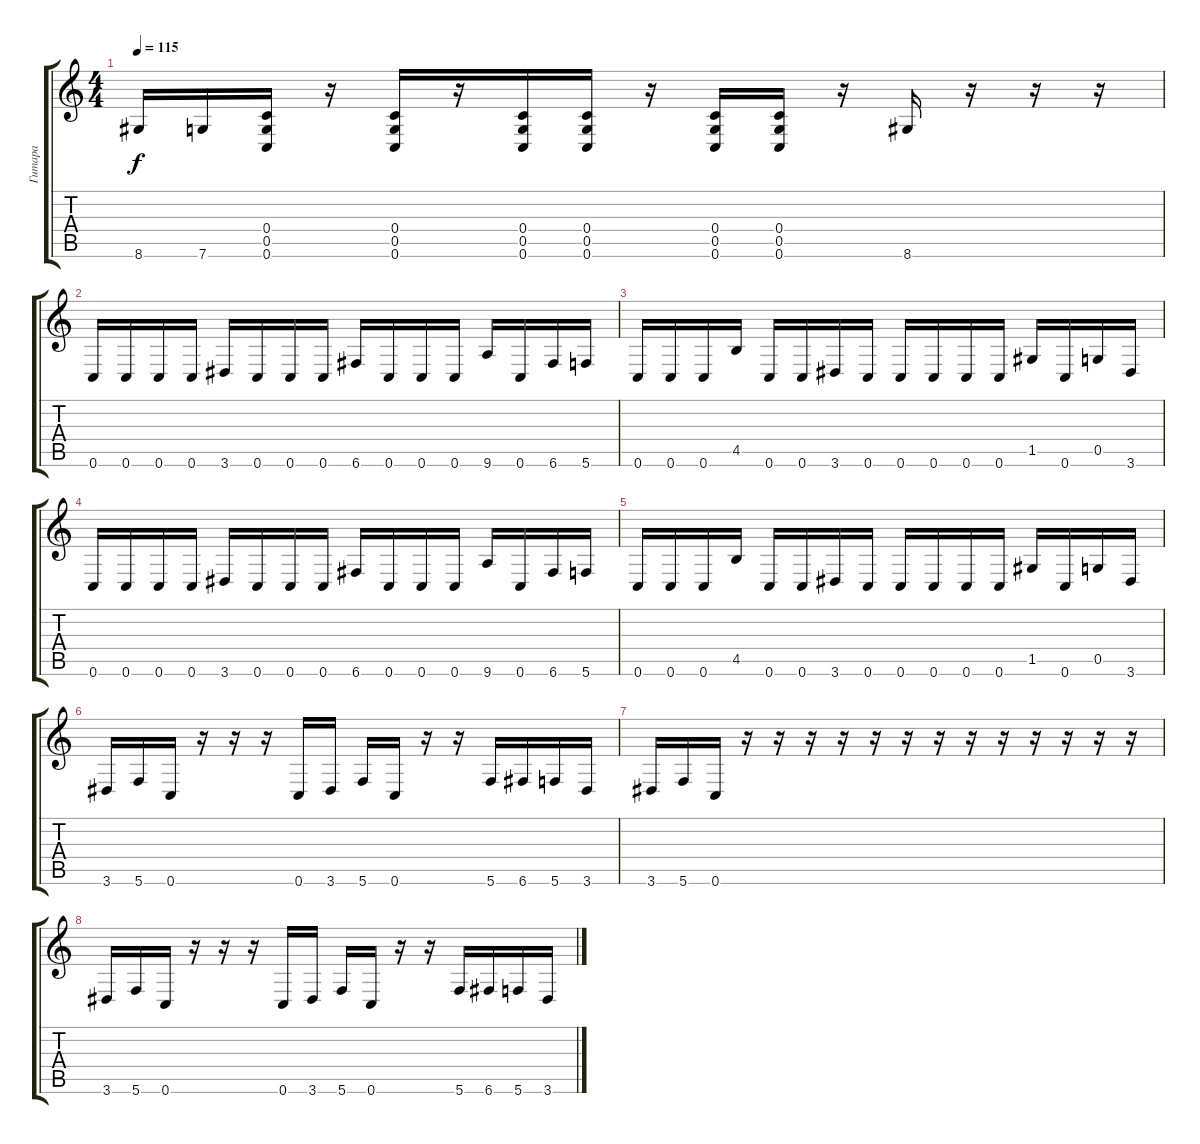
\track ("Гитара" "Гитара") {instrument distortionguitar}
\staff {score tabs}
\tuning (D4 A3 F3 C3 G2 C2) {hide}
\ts (4 4)
\tempo 115
\clef g2
\ks c
8.6.16{dy f} 7.6.16 (0.4 0.5 0.6).16 r.16 (0.4 0.5 0.6).16 r.16 (0.4 0.5 0.6).16 (0.4 0.5 0.6).16 r.16 (0.4 0.5 0.6).16 (0.4 0.5 0.6).16 r.16 8.6.16 r.16 r.16 r.16 |
0.6.16 0.6.16 0.6.16 0.6.16 3.6.16 0.6.16 0.6.16 0.6.16 6.6.16 0.6.16 0.6.16 0.6.16 9.6.16 0.6.16 6.6.16 5.6.16 |
0.6.16 0.6.16 0.6.16 4.5.16 0.6.16 0.6.16 3.6.16 0.6.16 0.6.16 0.6.16 0.6.16 0.6.16 1.5.16 0.6.16 0.5.16 3.6.16 |
0.6.16 0.6.16 0.6.16 0.6.16 3.6.16 0.6.16 0.6.16 0.6.16 6.6.16 0.6.16 0.6.16 0.6.16 9.6.16 0.6.16 6.6.16 5.6.16 |
0.6.16 0.6.16 0.6.16 4.5.16 0.6.16 0.6.16 3.6.16 0.6.16 0.6.16 0.6.16 0.6.16 0.6.16 1.5.16 0.6.16 0.5.16 3.6.16 |
3.6.16 5.6.16 0.6.16 r.16 r.16 r.16 0.6.16 3.6.16 5.6.16 0.6.16 r.16 r.16 5.6.16 6.6.16 5.6.16 3.6.16 |
3.6.16 5.6.16 0.6.16 r.16 r.16 r.16 r.16 r.16 r.16 r.16 r.16 r.16 r.16 r.16 r.16 r.16 |
3.6.16 5.6.16 0.6.16 r.16 r.16 r.16 0.6.16 3.6.16 5.6.16 0.6.16 r.16 r.16 5.6.16 6.6.16 5.6.16 3.6.16
